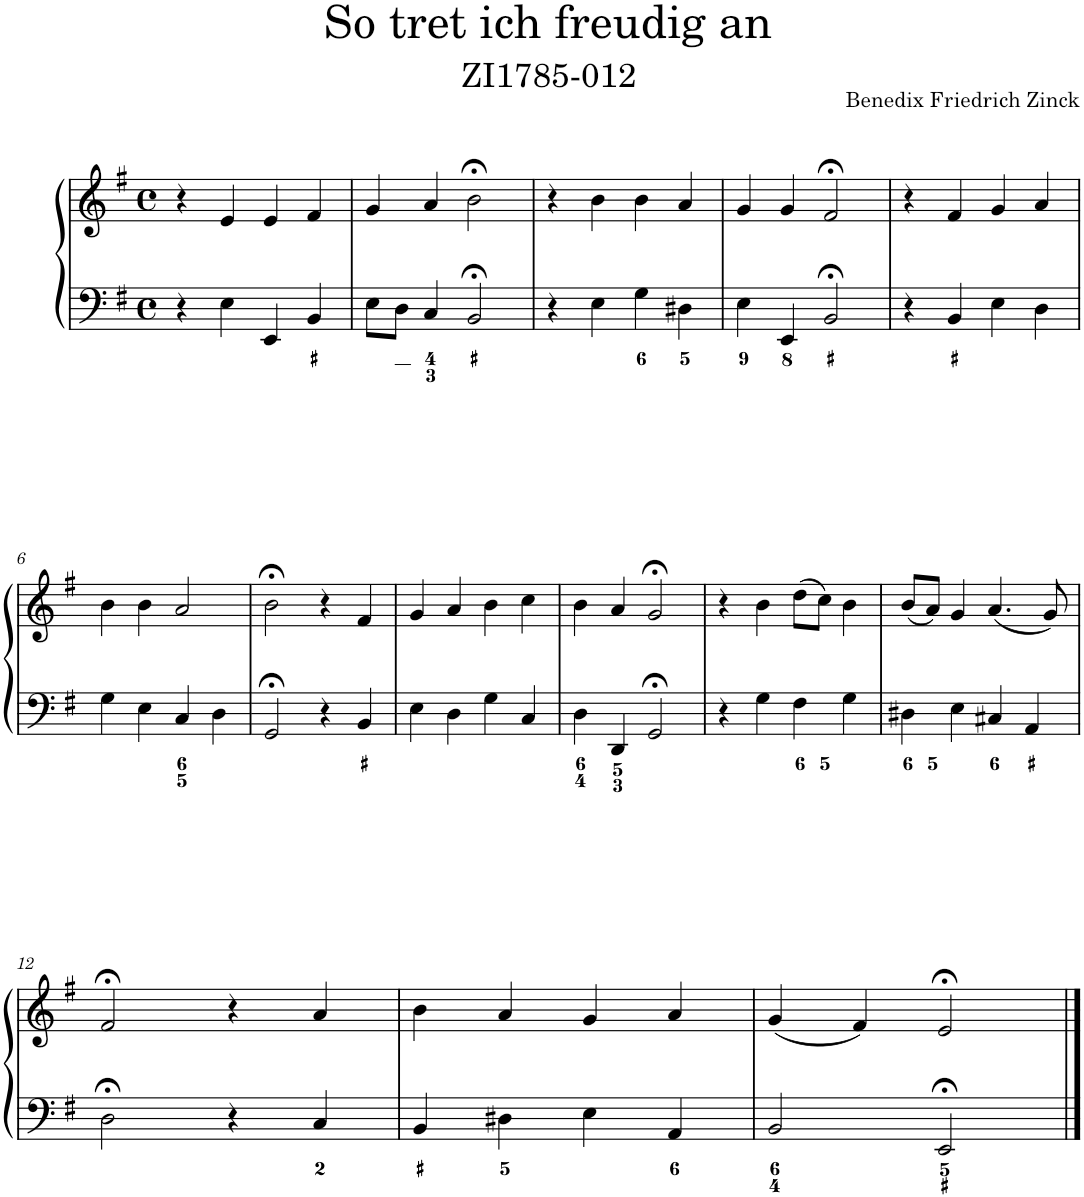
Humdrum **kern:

**kern	**kern
*part1	*part1
*staff2	*staff1
*I"Piano	*
*I'Pno.	*
*clefF4	*clefG2
*k[f#]	*k[f#]
*M4/4	*M4/4
*met(c)	*met(c)
=1	=1
4r	4r
4E\	4e/
4EE/	4e/
4BB/	4f#/
=2	=2
8E\L	4g/
8D\J	.
4C/	4a/
2BB;</	2b;<\
=3	=3
4r	4r
4E\	4b\
4G\	4b\
4D#X\	4a/
=4	=4
4E\	4g/
4EE/	4g/
2BB;</	2f#;</
=5	=5
4r	4r
4BB/	4f#/
4E\	4g/
4D\	4a/
!!LO:LB:g=z
=6	=6
4G\	4b\
4E\	4b\
4C/	2a/
4D\	.
=7	=7
2GG;</	2b;<\
4r	4r
4BB/	4f#/
=8	=8
4E\	4g/
4D\	4a/
4G\	4b\
4C/	4cc\
=9	=9
4D\	4b\
4DD/	4a/
2GG;</	2g;</
=10	=10
4r	4r
4G\	4b\
4F#\	(8dd\L
.	8cc\J)
4G\	4b\
=11	=11
4D#X\	(8b/L
.	8a/J)
4E\	4g/
4C#X/	(4.a/
4AA/	.
.	8g/)
!!LO:LB:g=z
=12	=12
2D;<\	2f#;</
4r	4r
4C/	4a/
=13	=13
4BB/	4b\
4D#X\	4a/
4E\	4g/
4AA/	4a/
=14	=14
2BB/	(4g/
.	4f#/)
2EE;</	2e;</
==	==
*-	*-
